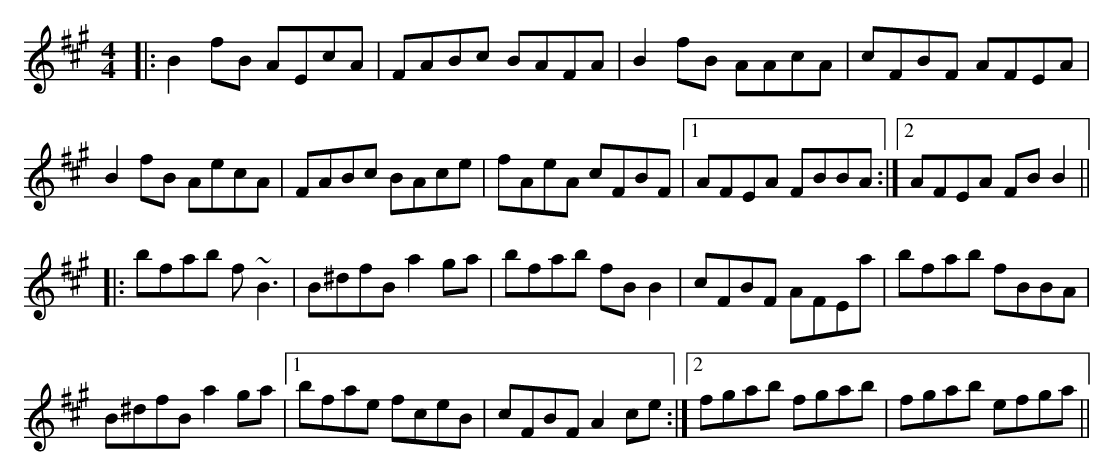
X:1
M:4/4
K:Bdor
|:B2fB AEcA|FABc BAFA|B2fB AAcA|cFBF AFEA|
B2fB AecA|FABc BAce|fAeA cFBF|1 AFEA FBBA:|2 AFEA FBB2||
|:bfab f~B3|B^dfB a2ga|bfab fBB2|cFBF AFEa|bfab fBBA|
B^dfB a2ga|1 bfae fceB|cFBF A2ce:|2 fgab fgab|fgab efga||
